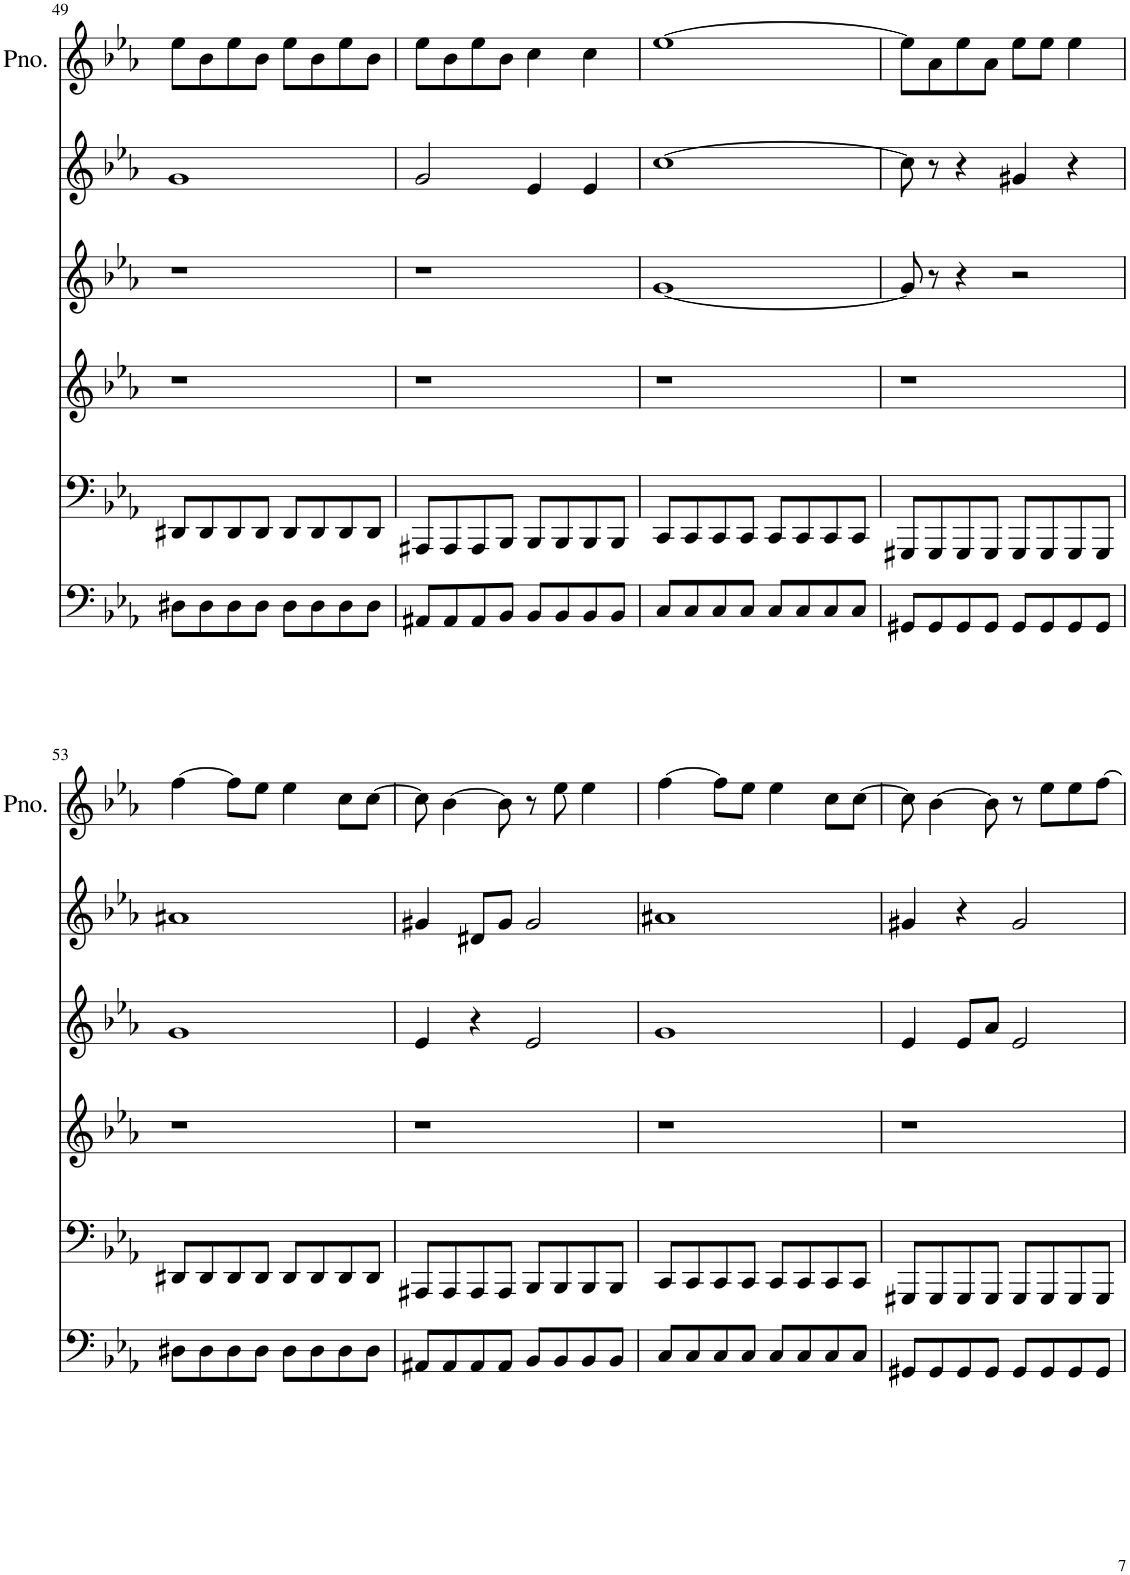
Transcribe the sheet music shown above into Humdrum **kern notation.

**kern	**kern	**kern	**kern	**kern	**kern
*part6	*part5	*part4	*part3	*part2	*part1
*staff6	*staff5	*staff4	*staff3	*staff2	*staff1
*I"Piano	*I"Piano	*I"Piano	*I"Piano	*I"Piano	*I"Piano
*I'Pno	*I'Pno	*I'Pno	*I'Pno	*I'Pno	*I'Pno.
!!LO:PB:g=z
*clefF4	*clefF4	*clefG2	*clefG2	*clefG2	*clefG2
*k[b-e-a-]	*k[b-e-a-]	*k[b-e-a-]	*k[b-e-a-]	*k[b-e-a-]	*k[b-e-a-]
*M4/4	*M4/4	*M4/4	*M4/4	*M4/4	*M4/4
=49	=49	=49	=49	=49	=49
8D#X\L	8DD#X/L	1r	1r	1g	8ee-\L
8D#\	8DD#/	.	.	.	8b-\
8D#\	8DD#/	.	.	.	8ee-\
8D#\J	8DD#/J	.	.	.	8b-\J
8D#\L	8DD#/L	.	.	.	8ee-\L
8D#\	8DD#/	.	.	.	8b-\
8D#\	8DD#/	.	.	.	8ee-\
8D#\J	8DD#/J	.	.	.	8b-\J
=50	=50	=50	=50	=50	=50
8AA#X/L	8AAA#X/L	1r	1r	2g/	8ee-\L
8AA#/	8AAA#/	.	.	.	8b-\
8AA#/	8AAA#/	.	.	.	8ee-\
8BB-/J	8BBB-/J	.	.	.	8b-\J
8BB-/L	8BBB-/L	.	.	4e-/	4cc\
8BB-/	8BBB-/	.	.	.	.
8BB-/	8BBB-/	.	.	4e-/	4cc\
8BB-/J	8BBB-/J	.	.	.	.
=51	=51	=51	=51	=51	=51
8C/L	8CC/L	1r	[1g	[1cc	[1ee-
8C/	8CC/	.	.	.	.
8C/	8CC/	.	.	.	.
8C/J	8CC/J	.	.	.	.
8C/L	8CC/L	.	.	.	.
8C/	8CC/	.	.	.	.
8C/	8CC/	.	.	.	.
8C/J	8CC/J	.	.	.	.
=52	=52	=52	=52	=52	=52
8GG#X/L	8GGG#X/L	1r	8g/]	8cc\]	8ee-\L]
8GG#/	8GGG#/	.	8r	8r	8a-\
8GG#/	8GGG#/	.	4r	4r	8ee-\
8GG#/J	8GGG#/J	.	.	.	8a-\J
8GG#/L	8GGG#/L	.	2r	4g#X/	8ee-\L
8GG#/	8GGG#/	.	.	.	8ee-\J
8GG#/	8GGG#/	.	.	4r	4ee-\
8GG#/J	8GGG#/J	.	.	.	.
!!LO:LB:g=z
=53	=53	=53	=53	=53	=53
8D#X\L	8DD#X/L	1r	1g	1a#X	[4ff\
8D#\	8DD#/	.	.	.	.
8D#\	8DD#/	.	.	.	8ff\L]
8D#\J	8DD#/J	.	.	.	8ee-\J
8D#\L	8DD#/L	.	.	.	4ee-\
8D#\	8DD#/	.	.	.	.
8D#\	8DD#/	.	.	.	8cc\L
8D#\J	8DD#/J	.	.	.	[8cc\J
=54	=54	=54	=54	=54	=54
8AA#X/L	8AAA#X/L	1r	4e-/	4g#X/	8cc\]
8AA#/	8AAA#/	.	.	.	[4b-\
8AA#/	8AAA#/	.	4r	8d#X/L	.
8AA#/J	8AAA#/J	.	.	8g#/J	8b-\]
8BB-/L	8BBB-/L	.	2e-/	2g#/	8r
8BB-/	8BBB-/	.	.	.	8ee-\
8BB-/	8BBB-/	.	.	.	4ee-\
8BB-/J	8BBB-/J	.	.	.	.
=55	=55	=55	=55	=55	=55
8C/L	8CC/L	1r	1g	1a#X	[4ff\
8C/	8CC/	.	.	.	.
8C/	8CC/	.	.	.	8ff\L]
8C/J	8CC/J	.	.	.	8ee-\J
8C/L	8CC/L	.	.	.	4ee-\
8C/	8CC/	.	.	.	.
8C/	8CC/	.	.	.	8cc\L
8C/J	8CC/J	.	.	.	[8cc\J
=56	=56	=56	=56	=56	=56
8GG#X/L	8GGG#X/L	1r	4e-/	4g#X/	8cc\]
8GG#/	8GGG#/	.	.	.	[4b-\
8GG#/	8GGG#/	.	8e-/L	4r	.
8GG#/J	8GGG#/J	.	8a-/J	.	8b-\]
8GG#/L	8GGG#/L	.	2e-/	2g#/	8r
8GG#/	8GGG#/	.	.	.	8ee-\L
8GG#/	8GGG#/	.	.	.	8ee-\
8GG#/J	8GGG#/J	.	.	.	[8ff\J
=	=	=	=	=	=
*-	*-	*-	*-	*-	*-
